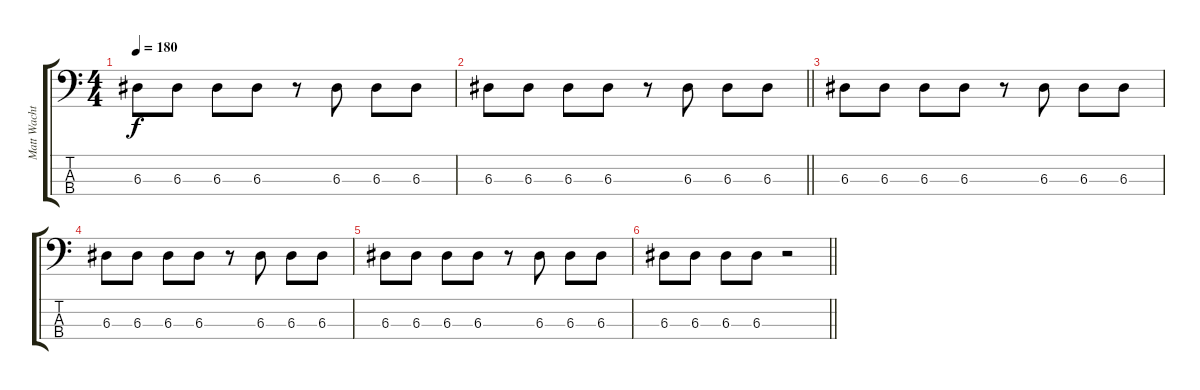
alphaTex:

\track ("Matt Wachter [Bass]" "Matt Wacht") {instrument electricbassfinger}
\staff {score tabs}
\tuning (G2 D2 A1 D1) {hide}
\ts (4 4)
\tempo 180
\clef f4
\ks c
6.3.8{dy f} 6.3.8 6.3.8 6.3.8 r.8 6.3.8 6.3.8 6.3.8 |
\barLineRight lightlight
6.3.8 6.3.8 6.3.8 6.3.8 r.8 6.3.8 6.3.8 6.3.8 |
6.3.8 6.3.8 6.3.8 6.3.8 r.8 6.3.8 6.3.8 6.3.8 |
6.3.8 6.3.8 6.3.8 6.3.8 r.8 6.3.8 6.3.8 6.3.8 |
6.3.8 6.3.8 6.3.8 6.3.8 r.8 6.3.8 6.3.8 6.3.8 |
\barLineRight lightlight
6.3.8 6.3.8 6.3.8 6.3.8 r.2
